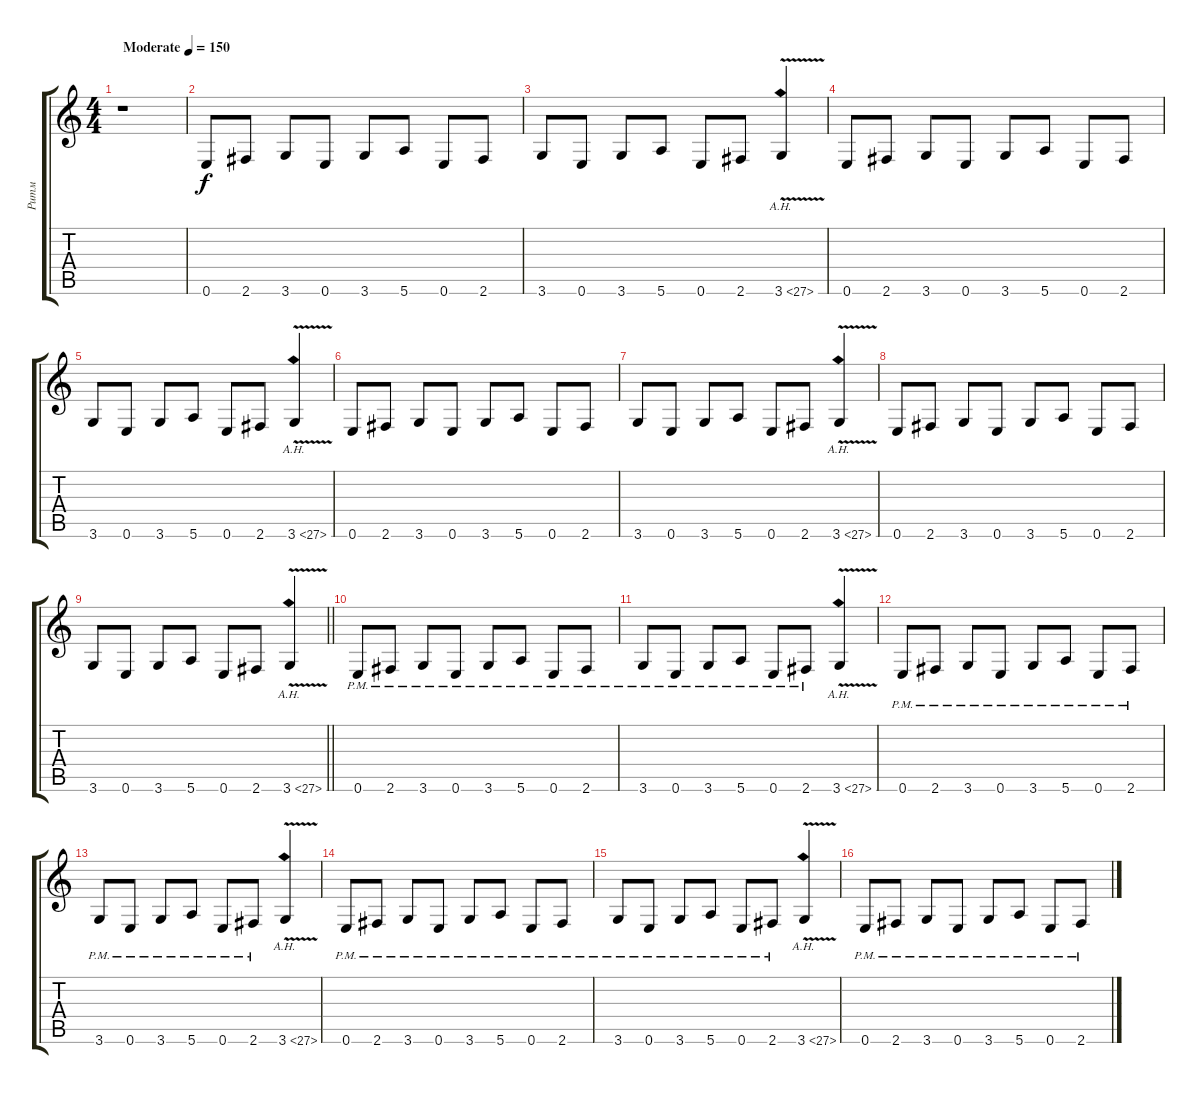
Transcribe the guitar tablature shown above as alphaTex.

\track ("Ритм" "Ритм") {instrument distortionguitar}
\staff {score tabs}
\tuning (E4 B3 G3 D3 A2 E2) {hide}
\ts (4 4)
\tempo (150 "Moderate")
\clef g2
\ks c
r.1{dy f instrument distortionguitar} |
0.6.8 2.6.8 3.6.8 0.6.8 3.6.8 5.6.8 0.6.8 2.6.8 |
3.6.8 0.6.8 3.6.8 5.6.8 0.6.8 2.6.8 3.6{ah 24 v}.4 |
0.6.8 2.6.8 3.6.8 0.6.8 3.6.8 5.6.8 0.6.8 2.6.8 |
3.6.8 0.6.8 3.6.8 5.6.8 0.6.8 2.6.8 3.6{ah 24 v}.4 |
0.6.8 2.6.8 3.6.8 0.6.8 3.6.8 5.6.8 0.6.8 2.6.8 |
3.6.8 0.6.8 3.6.8 5.6.8 0.6.8 2.6.8 3.6{ah 24 v}.4 |
0.6.8 2.6.8 3.6.8 0.6.8 3.6.8 5.6.8 0.6.8 2.6.8 |
\barLineRight lightlight
3.6.8 0.6.8 3.6.8 5.6.8 0.6.8 2.6.8 3.6{ah 24 v}.4 |
0.6{pm}.8 2.6{pm}.8 3.6{pm}.8 0.6{pm}.8 3.6{pm}.8 5.6{pm}.8 0.6{pm}.8 2.6{pm}.8 |
3.6{pm}.8 0.6{pm}.8 3.6{pm}.8 5.6{pm}.8 0.6{pm}.8 2.6{pm}.8 3.6{ah 24 v}.4 |
0.6{pm}.8 2.6{pm}.8 3.6{pm}.8 0.6{pm}.8 3.6{pm}.8 5.6{pm}.8 0.6{pm}.8 2.6{pm}.8 |
3.6{pm}.8 0.6{pm}.8 3.6{pm}.8 5.6{pm}.8 0.6{pm}.8 2.6{pm}.8 3.6{ah 24 v}.4 |
0.6{pm}.8 2.6{pm}.8 3.6{pm}.8 0.6{pm}.8 3.6{pm}.8 5.6{pm}.8 0.6{pm}.8 2.6{pm}.8 |
3.6{pm}.8 0.6{pm}.8 3.6{pm}.8 5.6{pm}.8 0.6{pm}.8 2.6{pm}.8 3.6{ah 24 v}.4 |
0.6{pm}.8 2.6{pm}.8 3.6{pm}.8 0.6{pm}.8 3.6{pm}.8 5.6{pm}.8 0.6{pm}.8 2.6{pm}.8
